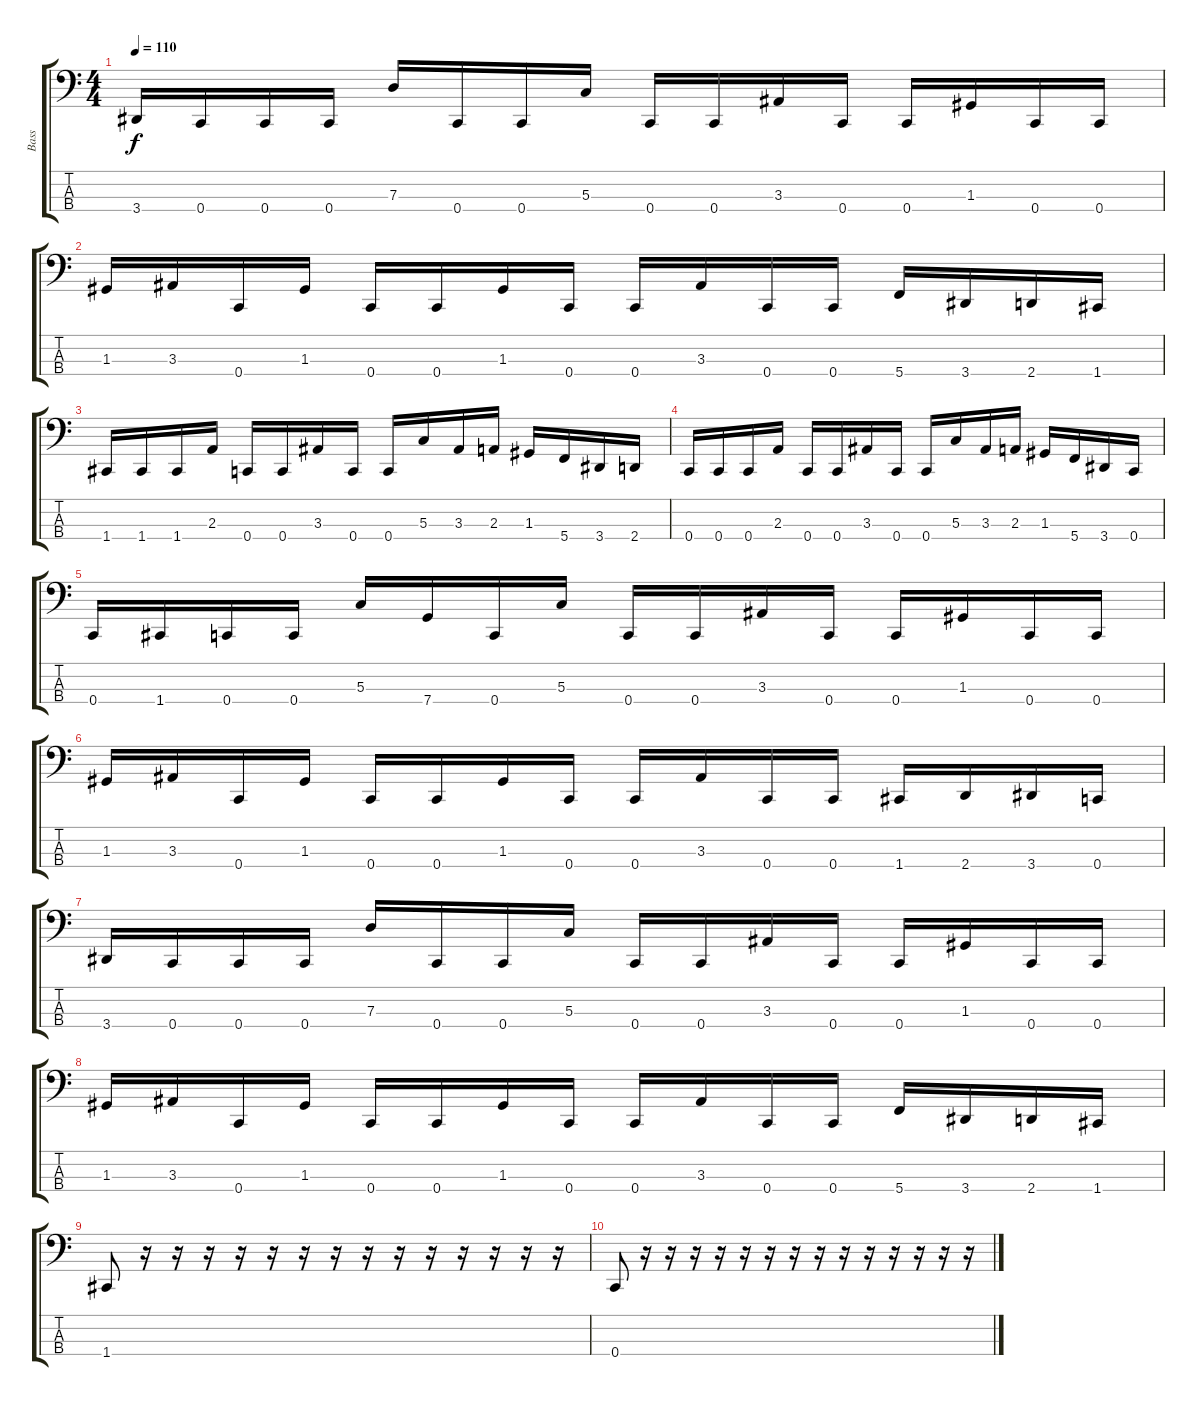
\track ("Bass" "Bass") {instrument electricbasspick}
\staff {score tabs}
\tuning (F2 C2 G1 C1) {hide}
\ts (4 4)
\tempo 110
\clef f4
\ks c
3.4.16{dy f} 0.4.16 0.4.16 0.4.16 7.3.16 0.4.16 0.4.16 5.3.16 0.4.16 0.4.16 3.3.16 0.4.16 0.4.16 1.3.16 0.4.16 0.4.16 |
1.3.16 3.3.16 0.4.16 1.3.16 0.4.16 0.4.16 1.3.16 0.4.16 0.4.16 3.3.16 0.4.16 0.4.16 5.4.16 3.4.16 2.4.16 1.4.16 |
1.4.16 1.4.16 1.4.16 2.3.16 0.4.16 0.4.16 3.3.16 0.4.16 0.4.16 5.3.16 3.3.16 2.3.16 1.3.16 5.4.16 3.4.16 2.4.16 |
0.4.16 0.4.16 0.4.16 2.3.16 0.4.16 0.4.16 3.3.16 0.4.16 0.4.16 5.3.16 3.3.16 2.3.16 1.3.16 5.4.16 3.4.16 0.4.16 |
0.4.16 1.4.16 0.4.16 0.4.16 5.3.16 7.4.16 0.4.16 5.3.16 0.4.16 0.4.16 3.3.16 0.4.16 0.4.16 1.3.16 0.4.16 0.4.16 |
1.3.16 3.3.16 0.4.16 1.3.16 0.4.16 0.4.16 1.3.16 0.4.16 0.4.16 3.3.16 0.4.16 0.4.16 1.4.16 2.4.16 3.4.16 0.4.16 |
3.4.16 0.4.16 0.4.16 0.4.16 7.3.16 0.4.16 0.4.16 5.3.16 0.4.16 0.4.16 3.3.16 0.4.16 0.4.16 1.3.16 0.4.16 0.4.16 |
1.3.16 3.3.16 0.4.16 1.3.16 0.4.16 0.4.16 1.3.16 0.4.16 0.4.16 3.3.16 0.4.16 0.4.16 5.4.16 3.4.16 2.4.16 1.4.16 |
1.4.8 r.16 r.16 r.16 r.16 r.16 r.16 r.16 r.16 r.16 r.16 r.16 r.16 r.16 r.16 |
0.4.8 r.16 r.16 r.16 r.16 r.16 r.16 r.16 r.16 r.16 r.16 r.16 r.16 r.16 r.16
